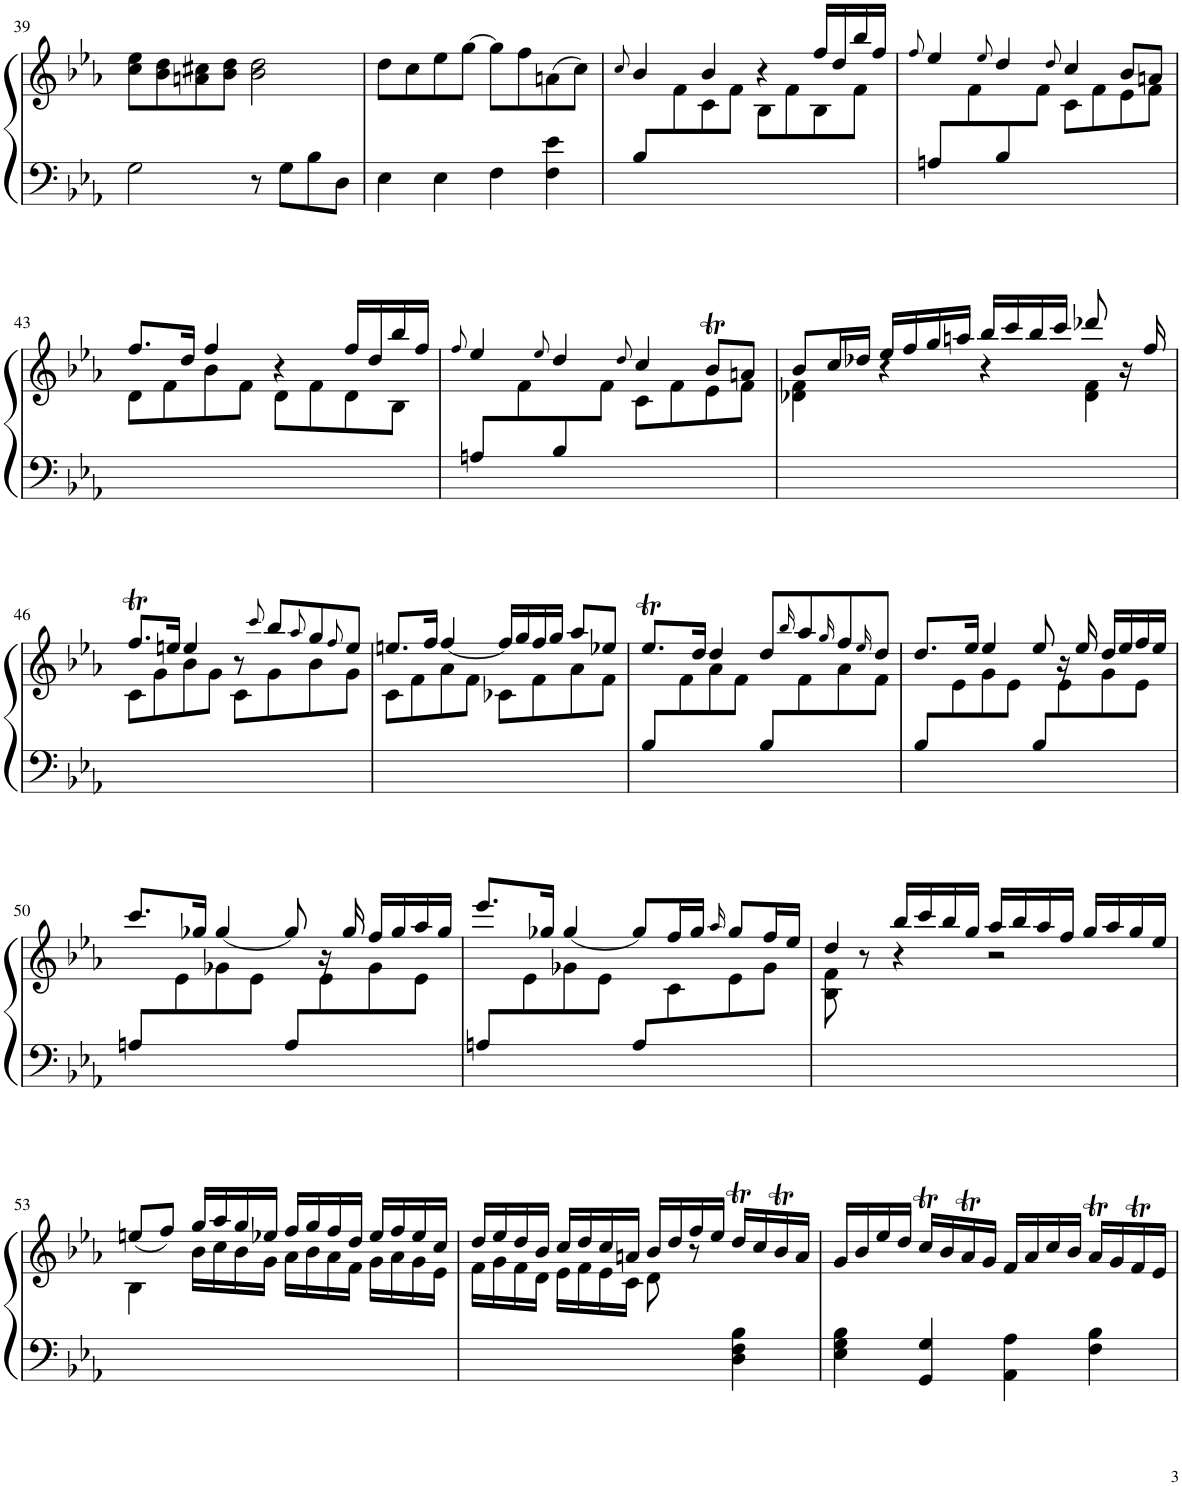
**kern	**kern
*part1	*part1
*staff2	*staff1
*I"Piano	*
*I'Pno.	*
!!LO:PB:g=z
*clefF4	*clefG2
*k[b-e-a-]	*k[b-e-a-]
*M4/4	*M4/4
*met(c)	*met(c)
=39	=39
2G\	8cc\ 8ee-\L
.	8b-\ 8dd\
.	8an\ 8cc#X\
.	8b-\ 8dd\J
8r	2b-\ 2dd\
8G\L	.
8B-\	.
8D\J	.
=40	=40
4E-\	8dd\L
.	8cc\
4E-\	8ee-\
.	[8gg\J
4F\	8gg\L]
.	8ff\
4F\ 4e-\	(8an\
.	8cc\J)
=41	=41
.	8qcc/
*	*^
8B-/L	4b-/	8ryy
2..ryy	.	8f\
.	4b-/	8c\
.	.	8f\J
.	4r	8B-\L
.	.	8f\
.	16ff/LL	8B-\
.	16dd/	.
.	16bb-/	8f\J
.	16ff/JJ	.
=42	=42	=42
.	8qff/	.
8An/L	4ee-/	8ryy
8ryy	.	8f\
.	8qee-/	.
8B-/	4dd/	8ryy
2ryy	.	8f\J
.	8qdd/	.
.	4cc/	8c\L
.	.	8f\
.	8b-/L	8e-\
8ryy	8an/J	8f\J
!!LO:LB:g=z	!!
=43	=43	=43
1ryy	8.ff/L	8d\L
.	.	8f\
.	16dd/Jk	.
.	4ff/	8b-\
.	.	8f\J
.	4r	8d\L
.	.	8f\
.	16ff/LL	8d\
.	16dd/	.
.	16bb-/	8B-\J
.	16ff/JJ	.
=44	=44	=44
.	8qff/	.
8An/L	4ee-/	8ryy
8ryy	.	8f\
.	8qee-/	.
8B-/	4dd/	8ryy
2ryy	.	8f\J
.	8qdd/	.
.	4cc/	8c\L
.	.	8f\
.	8b-T/L	8e-\
8ryy	8an/J	8f\J
=45	=45	=45
4ryy	8b-/L	4d-X\ 4f\
.	16cc/L	.
.	16dd-X/JJ	.
4r	16ee-/LL	2ryy
.	16ff/	.
.	16gg/	.
.	16aan/JJ	.
4r	16bb-/LL	.
.	16ccc/	.
.	16bb-/	.
.	16ccc/JJ	.
4ryy	8ddd-X/	4d-\ 4f\
.	16r	.
.	16ff/	.
!!LO:LB:g=z	!!
=46	=46	=46
1ryy	8.ffT/L	8c\L
.	.	8g\
.	16een/Jk	.
.	4ee/	8b-\
.	.	8g\J
.	8r	8c\L
.	8qccc/	.
.	8bb-/L	8g\
.	8qaa-/	.
.	8gg/	8b-\
.	8qff/	.
.	8ee/J	8g\J
=47	=47	=47
1ryy	8.een/L	8c\L
.	.	8f\
.	16ff/Jk	.
.	[4ff/	8a-\
.	.	8f\J
.	16ff/LL]	8c-X\L
.	16gg/	.
.	16ff/	8f\
.	16gg/JJ	.
.	8aa-/L	8a-\
.	8ee-X/J	8f\J
=48	=48	=48
8B-/L	8.ee-T/L	8ryy
4.ryy	.	8f\
.	16dd/Jk	.
.	4dd/	8a-\
.	.	8f\J
8B-/L	8dd/L	8ryy
.	16qbb-/	.
4.ryy	8aa-/	8f\
.	16qgg/	.
.	8ff/	8a-\
.	16qee-/	.
.	8dd/J	8f\J
=49	=49	=49
8B-/L	8.dd/L	8ryy
4.ryy	.	8e-\
.	16ee-/Jk	.
.	4ee-/	8g\
.	.	8e-\J
8B-/L	8ee-/	8ryy
4.ryy	16r	8e-\
.	16ee-/	.
.	16dd/LL	8g\
.	16ee-/	.
.	16ff/	8e-\J
.	16ee-/JJ	.
!!LO:LB:g=z	!!
=50	=50	=50
8An/L	8.ccc/L	8ryy
4.ryy	.	8e-\
.	16gg-X/Jk	.
.	[4gg-/	8g-X\
.	.	8e-\J
8A/L	8gg-/]	8ryy
4.ryy	16r	8e-\
.	16gg-/	.
.	16ff/LL	8g-\
.	16gg-/	.
.	16aa-/	8e-\J
.	16gg-/JJ	.
=51	=51	=51
8An/L	8.eee-/L	8ryy
4.ryy	.	8e-\
.	16gg-X/Jk	.
.	[4gg-/	8g-X\
.	.	8e-\J
8A/L	8gg-/L]	8ryy
4.ryy	16ff/L	8c\
.	16gg-/JJ	.
.	16qaa-/	.
.	8gg-/L	8e-\
.	16ff/L	8g-\J
.	16ee-/JJ	.
=52	=52	=52
8ryy	4dd/	8B-\ 8f\
8r	.	2..ryy
4r	16bb-/LL	.
.	16ccc/	.
.	16bb-/	.
.	16gg/JJ	.
2r	16aa-/LL	.
.	16bb-/	.
.	16aa-/	.
.	16ff/JJ	.
.	16gg/LL	.
.	16aa-/	.
.	16gg/	.
.	16ee-/JJ	.
!!LO:LB:g=z	!!
=53	=53	=53
1ryy	(8een/L	4B-\
.	8ff/J)	.
.	16gg/LL	16b-\LL
.	16aa-/	16cc\
.	16gg/	16b-\
.	16ee-X/JJ	16g\JJ
.	16ff/LL	16a-\LL
.	16gg/	16b-\
.	16ff/	16a-\
.	16dd/JJ	16f\JJ
.	16ee-/LL	16g\LL
.	16ff/	16a-\
.	16ee-/	16g\
.	16cc/JJ	16e-\JJ
=54	=54	=54
8ryy	16dd/LL	16f\LL
.	16ee-/	16g\
.	16dd/	16f\
.	16b-/JJ	16d\JJ
.	16cc/LL	16e-\LL
.	16dd/	16f\
.	16cc/	16e-\
.	16an/JJ	16c\JJ
.	16b-/LL	8d\
.	16dd/	.
8r	16ff/	4.ryy
.	16ee-/JJ	.
4D\ 4F\ 4B-\	16ddt/LL	.
.	16cc/	.
.	16b-T/	.
.	16a/JJ	.
*	*v	*v
=55	=55
4E-\ 4G\ 4B-\	16g/LL
.	16b-/
.	16ee-/
.	16dd/JJ
4GG/ 4G/	16ccT/LL
.	16b-/
.	16a-T/
.	16g/JJ
4AA-\ 4A-\	16f/LL
.	16a-/
.	16cc/
.	16b-/JJ
4F\ 4B-\	16a-T/LL
.	16g/
.	16fT/
.	16e-/JJ
=	=
*-	*-
